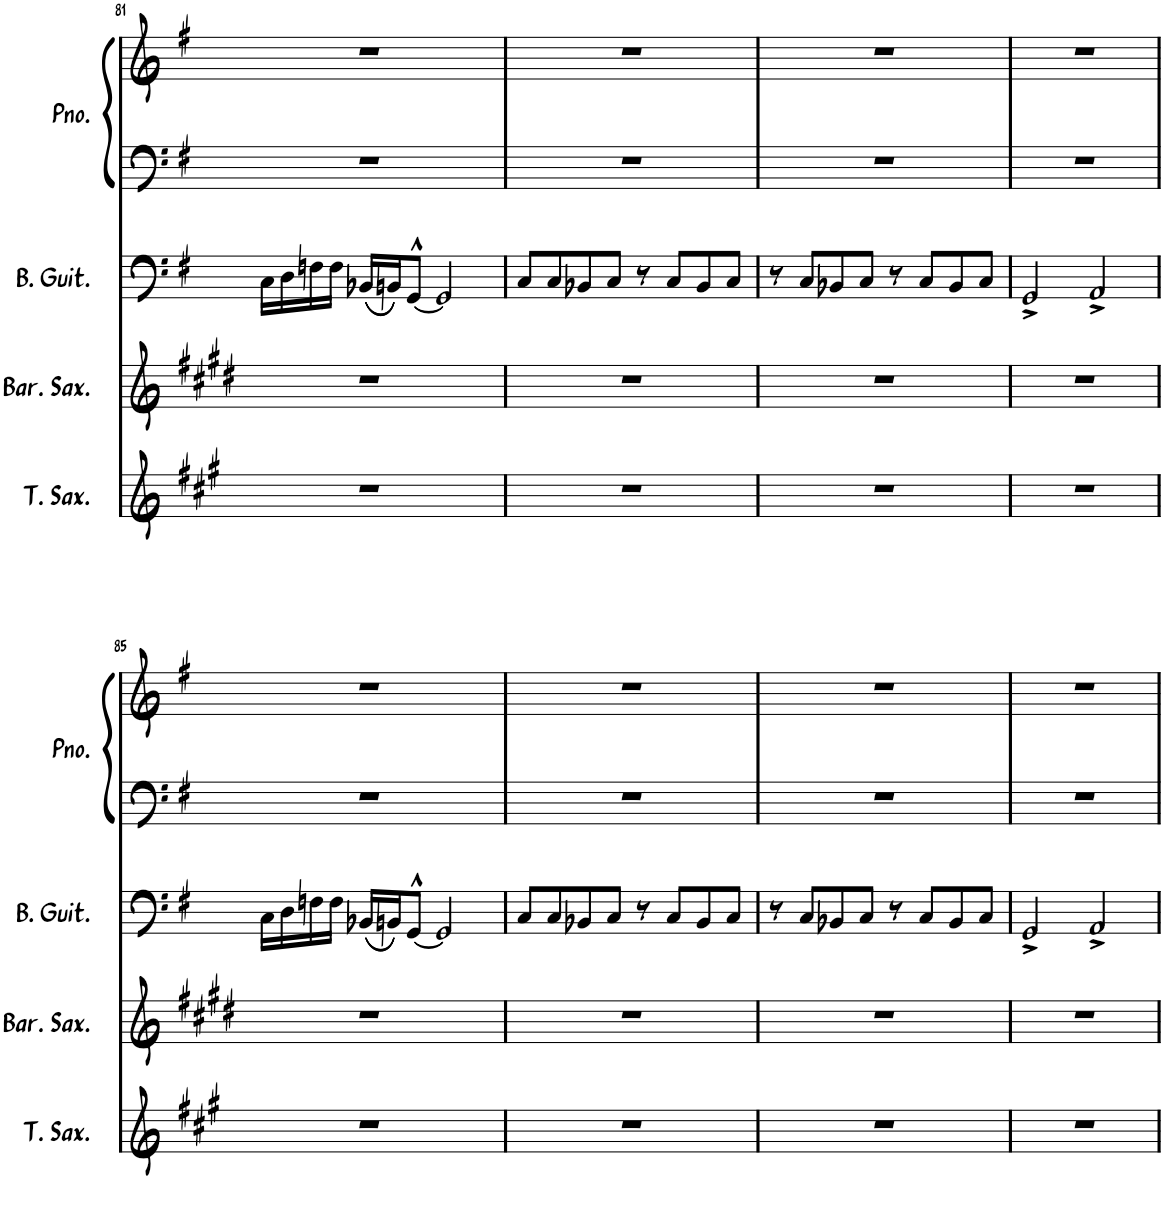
**kern	**kern	**kern	**kern	**kern
*part4	*part3	*part2	*part1	*part1
*staff5	*staff4	*staff3	*staff2	*staff1
*I"Tenor Saxophone	*I"Baritone Saxophone	*I"Bass Guitar	*I"Piano	*
*I'T. Sax.	*I'Bar. Sax.	*I'B. Guit.	*I'Pno.	*
*clefG2	*clefG2	*clefF4	*clefF4	*clefG2
*Trd8c14	*Trd12c21	*Trd7c12	*	*
*k[f#c#g#]	*k[f#c#g#d#]	*k[f#]	*k[f#]	*k[f#]
*M4/4	*M4/4	*M4/4	*M4/4	*M4/4
=80	=80	=80	=80	=80
1r	1r	2GG^/	1r	1r
.	.	2AA^/	.	.
!!LO:PB:g=z
=81	=81	=81	=81	=81
1r	1r	16C\LL	1r	1r
.	.	16D\	.	.
.	.	16Fn\	.	.
.	.	16F\JJ	.	.
.	.	((16BB-X/LL	.	.
.	.	16BBn/J))	.	.
.	.	[8GG^^/J	.	.
.	.	2GG/]	.	.
=82	=82	=82	=82	=82
1r	1r	8C/L	1r	1r
.	.	8C/	.	.
.	.	8BB-X/	.	.
.	.	8C/J	.	.
.	.	8r	.	.
.	.	8C/L	.	.
.	.	8BB-/	.	.
.	.	8C/J	.	.
=83	=83	=83	=83	=83
1r	1r	8r	1r	1r
.	.	8C/L	.	.
.	.	8BB-X/	.	.
.	.	8C/J	.	.
.	.	8r	.	.
.	.	8C/L	.	.
.	.	8BB-/	.	.
.	.	8C/J	.	.
=84	=84	=84	=84	=84
1r	1r	2GG^/	1r	1r
.	.	2AA^/	.	.
!!LO:LB:g=z
=85	=85	=85	=85	=85
1r	1r	16C\LL	1r	1r
.	.	16D\	.	.
.	.	16Fn\	.	.
.	.	16F\JJ	.	.
.	.	((16BB-X/LL	.	.
.	.	16BBn/J))	.	.
.	.	[8GG^^/J	.	.
.	.	2GG/]	.	.
=86	=86	=86	=86	=86
1r	1r	8C/L	1r	1r
.	.	8C/	.	.
.	.	8BB-X/	.	.
.	.	8C/J	.	.
.	.	8r	.	.
.	.	8C/L	.	.
.	.	8BB-/	.	.
.	.	8C/J	.	.
=87	=87	=87	=87	=87
1r	1r	8r	1r	1r
.	.	8C/L	.	.
.	.	8BB-X/	.	.
.	.	8C/J	.	.
.	.	8r	.	.
.	.	8C/L	.	.
.	.	8BB-/	.	.
.	.	8C/J	.	.
=	=	=	=	=
*-	*-	*-	*-	*-
